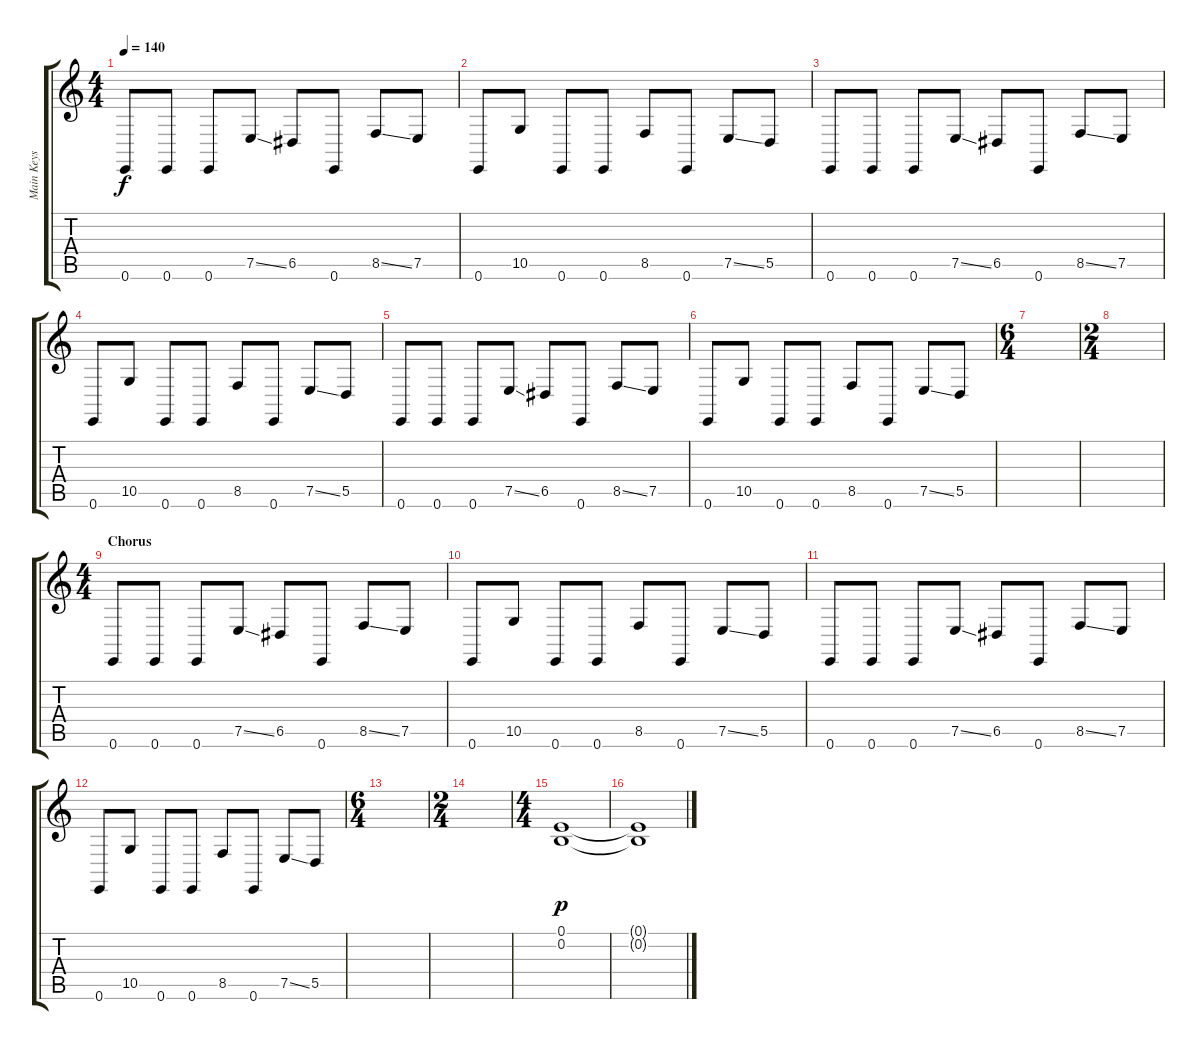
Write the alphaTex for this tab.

\track ("Main Keys" "Main Keys") {instrument lead1square}
\staff {score tabs}
\tuning (E4 B3 G3 D3 A2 E2) {hide}
\ts (4 4)
\tempo 140
\clef g2
\ks c
0.6.8{dy f} 0.6.8 0.6.8 7.5{ss}.8 6.5.8 0.6.8 8.5{ss}.8 7.5.8 |
0.6.8 10.5.8 0.6.8 0.6.8 8.5.8 0.6.8 7.5{ss}.8 5.5.8 |
0.6.8 0.6.8 0.6.8 7.5{ss}.8 6.5.8 0.6.8 8.5{ss}.8 7.5.8 |
0.6.8 10.5.8 0.6.8 0.6.8 8.5.8 0.6.8 7.5{ss}.8 5.5.8 |
0.6.8 0.6.8 0.6.8 7.5{ss}.8 6.5.8 0.6.8 8.5{ss}.8 7.5.8 |
0.6.8 10.5.8 0.6.8 0.6.8 8.5.8 0.6.8 7.5{ss}.8 5.5.8 |
\ts (6 4)
|
\ts (2 4)
|
\ts (4 4)
\section ("" "Chorus")
0.6.8 0.6.8 0.6.8 7.5{ss}.8 6.5.8 0.6.8 8.5{ss}.8 7.5.8 |
0.6.8 10.5.8 0.6.8 0.6.8 8.5.8 0.6.8 7.5{ss}.8 5.5.8 |
0.6.8 0.6.8 0.6.8 7.5{ss}.8 6.5.8 0.6.8 8.5{ss}.8 7.5.8 |
0.6.8 10.5.8 0.6.8 0.6.8 8.5.8 0.6.8 7.5{ss}.8 5.5.8 |
\ts (6 4)
|
\ts (2 4)
|
\ts (4 4)
(0.1 0.2).1{dy p} |
(0.1{t} 0.2{t}).1
